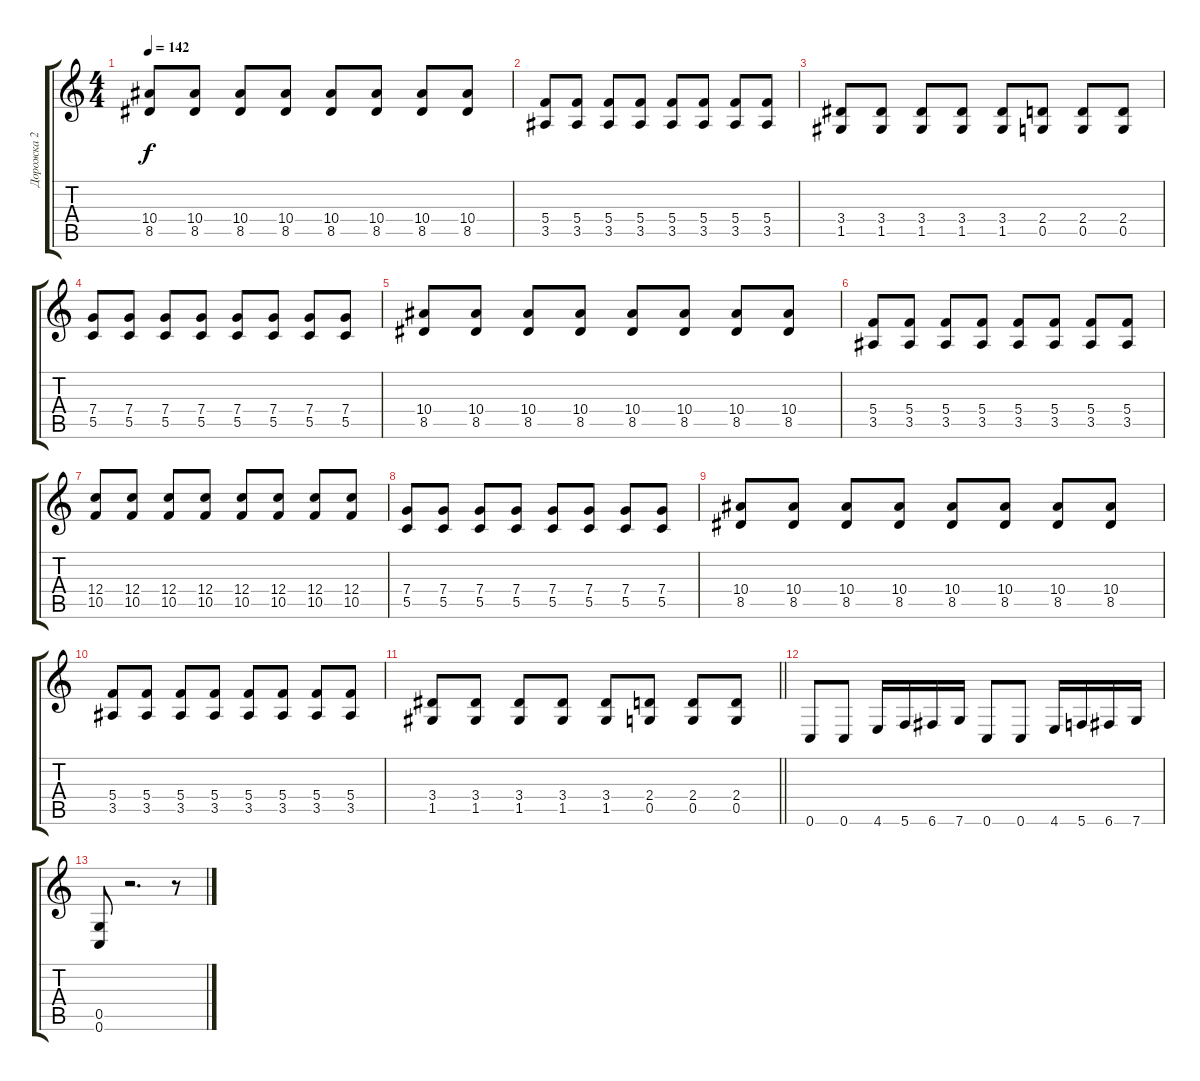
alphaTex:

\track ("Дорожка 2" "Дорожка 2") {instrument overdrivenguitar}
\staff {score tabs}
\tuning (D4 A3 F3 C3 G2 C2) {hide}
\ts (4 4)
\tempo 142
\clef g2
\ks c
(10.4 8.5).8{dy f} (10.4 8.5).8 (10.4 8.5).8 (10.4 8.5).8 (10.4 8.5).8 (10.4 8.5).8 (10.4 8.5).8 (10.4 8.5).8 |
(5.4 3.5).8 (5.4 3.5).8 (5.4 3.5).8 (5.4 3.5).8 (5.4 3.5).8 (5.4 3.5).8 (5.4 3.5).8 (5.4 3.5).8 |
(3.4 1.5).8 (3.4 1.5).8 (3.4 1.5).8 (3.4 1.5).8 (3.4 1.5).8 (2.4 0.5).8 (2.4 0.5).8 (2.4 0.5).8 |
(7.4 5.5).8 (7.4 5.5).8 (7.4 5.5).8 (7.4 5.5).8 (7.4 5.5).8 (7.4 5.5).8 (7.4 5.5).8 (7.4 5.5).8 |
(10.4 8.5).8 (10.4 8.5).8 (10.4 8.5).8 (10.4 8.5).8 (10.4 8.5).8 (10.4 8.5).8 (10.4 8.5).8 (10.4 8.5).8 |
(5.4 3.5).8 (5.4 3.5).8 (5.4 3.5).8 (5.4 3.5).8 (5.4 3.5).8 (5.4 3.5).8 (5.4 3.5).8 (5.4 3.5).8 |
(12.4 10.5).8 (12.4 10.5).8 (12.4 10.5).8 (12.4 10.5).8 (12.4 10.5).8 (12.4 10.5).8 (12.4 10.5).8 (12.4 10.5).8 |
(7.4 5.5).8 (7.4 5.5).8 (7.4 5.5).8 (7.4 5.5).8 (7.4 5.5).8 (7.4 5.5).8 (7.4 5.5).8 (7.4 5.5).8 |
(10.4 8.5).8 (10.4 8.5).8 (10.4 8.5).8 (10.4 8.5).8 (10.4 8.5).8 (10.4 8.5).8 (10.4 8.5).8 (10.4 8.5).8 |
(5.4 3.5).8 (5.4 3.5).8 (5.4 3.5).8 (5.4 3.5).8 (5.4 3.5).8 (5.4 3.5).8 (5.4 3.5).8 (5.4 3.5).8 |
\barLineRight lightlight
(3.4 1.5).8 (3.4 1.5).8 (3.4 1.5).8 (3.4 1.5).8 (3.4 1.5).8 (2.4 0.5).8 (2.4 0.5).8 (2.4 0.5).8 |
0.6.8 0.6.8 4.6.16 5.6.16 6.6.16 7.6.16 0.6.8 0.6.8 4.6.16 5.6.16 6.6.16 7.6.16 |
(0.5 0.6).8 r.2{d} r.8
